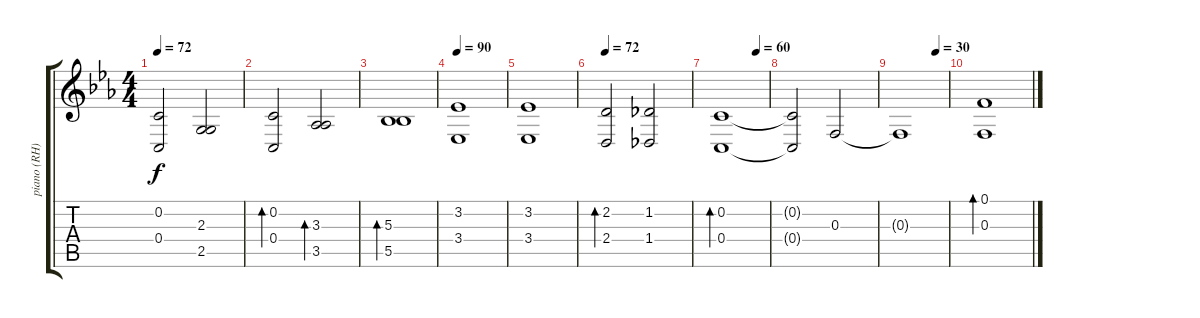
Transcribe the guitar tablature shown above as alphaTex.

\track ("piano (RH)" "piano (RH)") {instrument brightacousticpiano}
\staff {score tabs}
\tuning (F4 C4 F3 C3 F3 C2) {hide}
\ts (4 4)
\tempo 72
\clef g2
\ks eb
(0.2 0.4).2{dy f} (2.3 2.5).2 |
(0.2 0.4).2{bd 120} (3.3 3.5).2{bd 120} |
(5.3 5.5).1{bd 120} |
\tempo 90
(3.2 3.4).1 |
(3.2 3.4).1 |
\tempo 72
(2.2 2.4).2{bd 120} (1.2 1.4).2 |
\tempo (60 0.75)
(0.2 0.4).1{bd 120} |
(0.2{t} 0.4{t}).2 0.3.2 |
\tempo (30 0.75)
0.3{t}.1 |
(0.1 0.3).1{bd 120}
